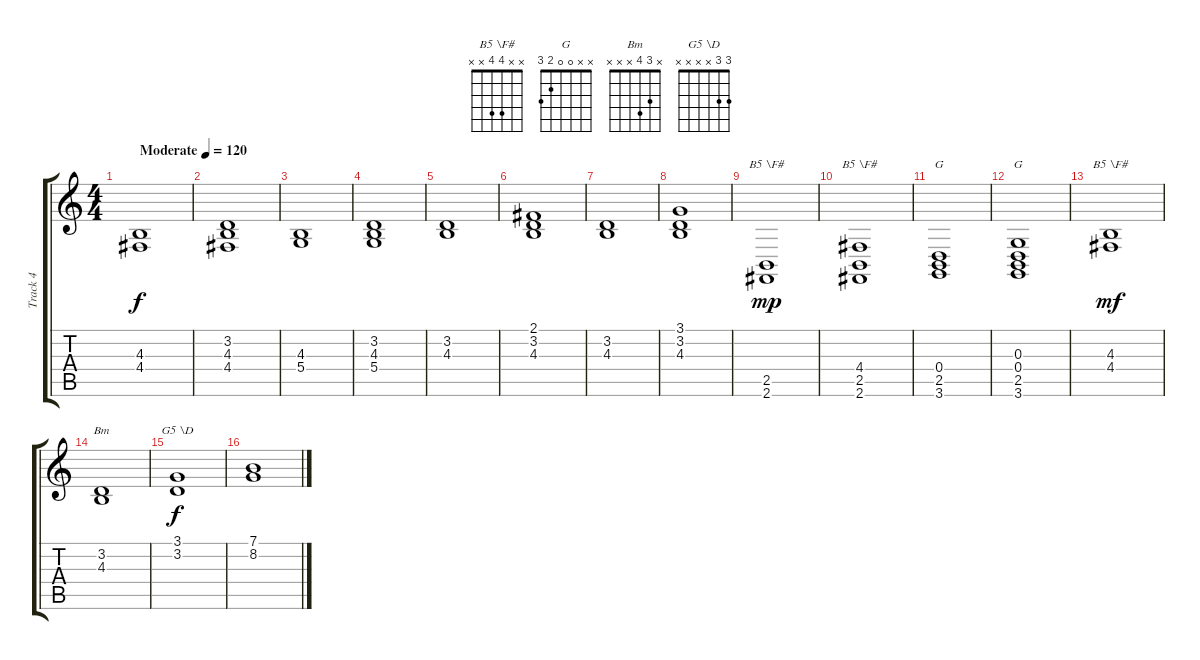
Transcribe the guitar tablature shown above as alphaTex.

\track ("Track 4" "Track 4") {instrument stringensemble1}
\staff {score tabs}
\tuning (E4 B3 G3 D3 A2 E2) {hide}
\chord ("B5 \\F#" x x x x 2 2)
\chord ("B5 \\F#" x x x 4 2 2)
\chord ("G" x x x 0 2 3)
\chord ("G" x x 0 0 2 3)
\chord ("B5 \\F#" x x 4 4 x x)
\chord ("Bm" x 3 4 x x x)
\chord ("G5 \\D" 3 3 x x x x)
\ts (4 4)
\tempo (120 "Moderate")
\clef g2
\ks c
(4.3 4.4).1{dy f instrument stringensemble1} |
(3.2 4.3 4.4).1 |
(4.3 5.4).1 |
(3.2 4.3 5.4).1 |
(3.2 4.3).1 |
(2.1 3.2 4.3).1 |
(3.2 4.3).1 |
(3.1 3.2 4.3).1 |
(2.5 2.6).1{ch "B5 \\F#" dy mp} |
(4.4 2.5 2.6).1{ch "B5 \\F#"} |
(0.4 2.5 3.6).1{ch "G"} |
(0.3 0.4 2.5 3.6).1{ch "G"} |
(4.3 4.4).1{ch "B5 \\F#" dy mf} |
(3.2 4.3).1{ch "Bm"} |
(3.1 3.2).1{ch "G5 \\D" dy f} |
(7.1 8.2).1
